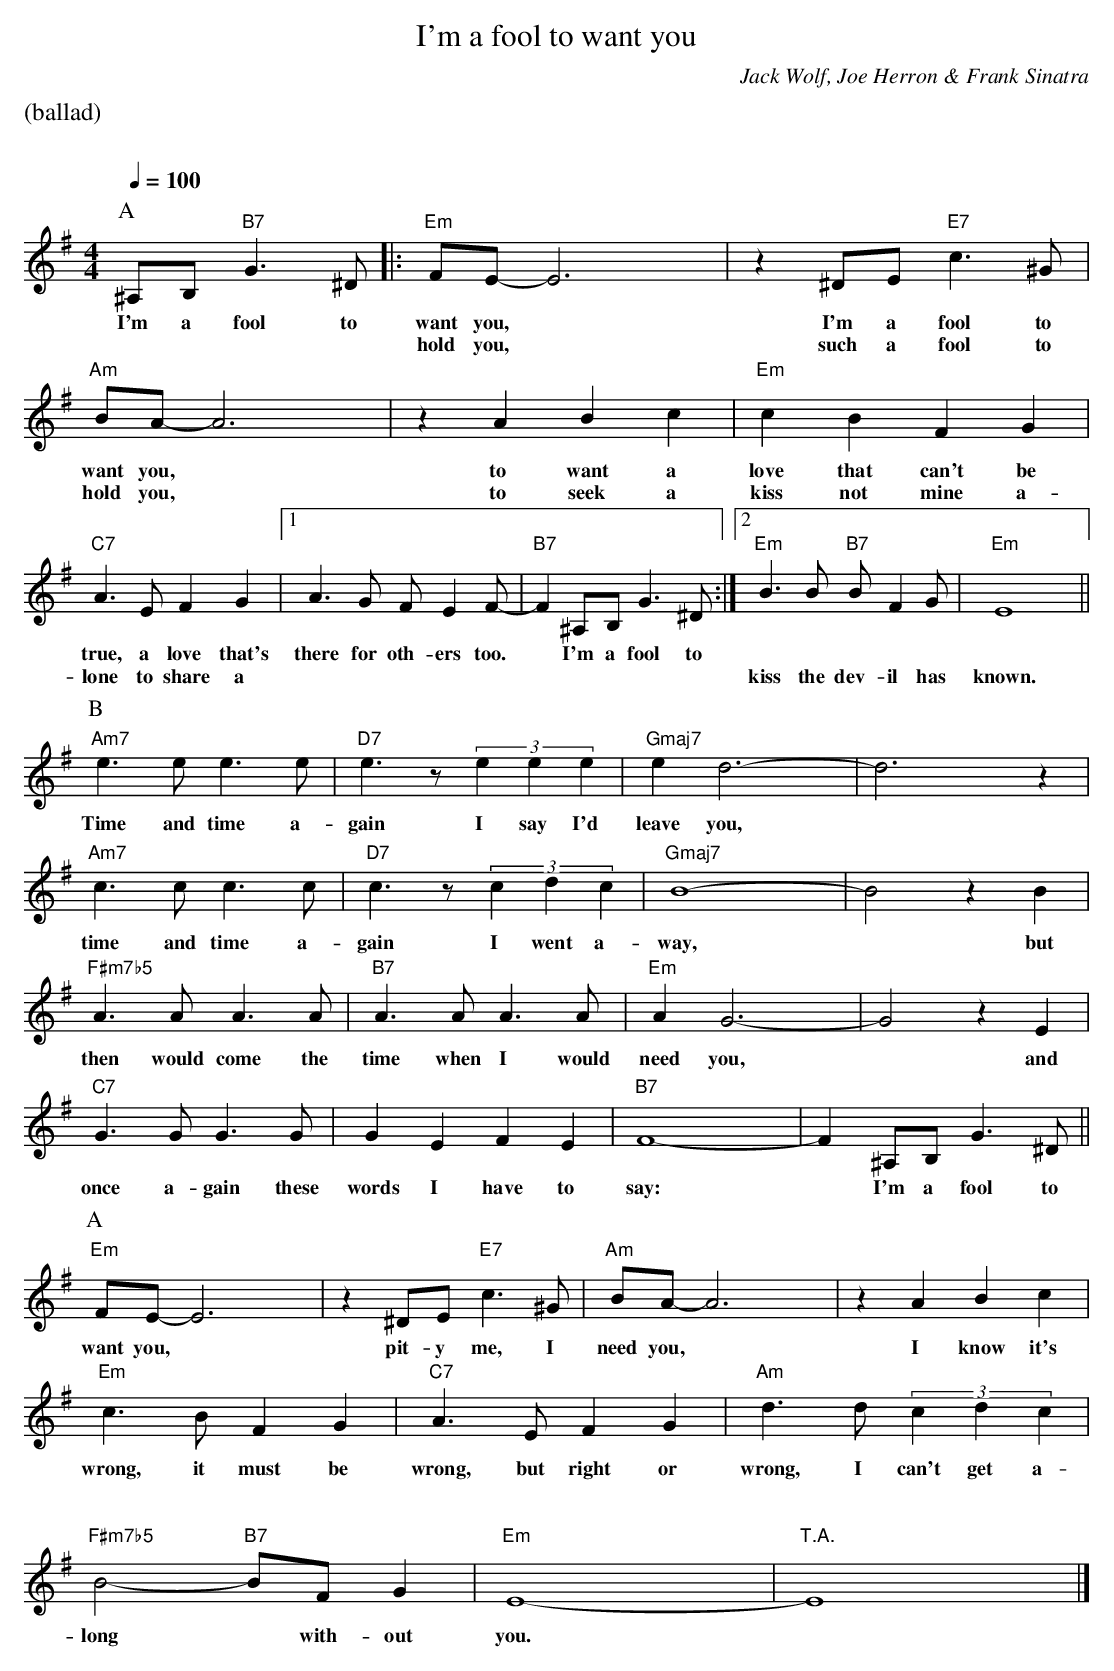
X:1
T:I'm a fool to want you
M:4/4
L:1/4
C:Jack Wolf, Joe Herron & Frank Sinatra
Q:1/4=100
%%staves (chords melody)
K:G
%%text (ballad)
%%vskip 20
P:A
V:chords
x "B7"x2 |: "Em"x2 x2 | x2 "E7"x2 | "Am"x2 x2 | x2 x2 | "Em"x2 x2 |
"C7"x2 x2 |[1 x2 x2 | "B7"x2 x2 :|[2 "Em"x2 "B7"x2 | "Em"x2 x2 ||
V:melody
^A,/B,/ G>^D |: F/E/-E3 | z^D/E/ c>^G | B/A/-A3 | zABc | cB FG |
w:I'm a fool to want you,* I'm a fool to want you,* to want a love that can't be
w:****hold you,* such a fool to hold you,* to seek a kiss not mine a-
A>E FG |[1 A>G F/EF/- | F^A,/B,/ G>^D :|[2 B>B B/FG/ | E4 ||
w:true, a love that's there for oth-ers too.* I'm a fool to******
w:lone to share a ********** kiss the dev-il has known.
P:B
V:chords
"Am7"x2 x2 | "D7"x2 x2 | "Gmaj7"x2 x2 | x2 x2 |
"Am7"x2 x2 | "D7"x2 x2 | "Gmaj7"x2 x2 | x2 x2 |
"F#m7b5"x2 x2 | "B7"x2 x2 | "Em"x2 x2 | x2 x2 |
"C7"x2 x2 | x2 x2 | "B7"x2 x2 | x2 x2 ||
V:melody
e>e e>e | e>z (3eee | ed3- | d3z |
w:Time and time a-gain I say I'd leave you,*
c>c c>c | c>z (3cdc | B4- | B2 zB |
w:time and time a-gain I went a-way,* but
A>A A>A | A>A A>A | AG3- | G2 zE |
w:then would come the time when I would need you,* and
G>G G>G | GEFE | F4- | F^A,/B,/ G>^D ||
w:once a-gain these words I have to say:* I'm a fool to
P:A
V:chords
"Em"x2 x2 | x2 "E7"x2 | "Am"x2 x2 | x2 x2 |
"Em"x2 x2 | "C7"x2 x2 | "Am"x2 x2 |
"F#m7b5"x2 "B7"x2 | "Em"x2 x2 | "T.A."x2 x2 |]
V:melody
F/E/-E3 | z^D/E/ c>^G | B/A/-A3 | zABc |
w:want you,* pit-y me, I need you,* I know it's
c>B FG | A>E FG | d>d (3cdc |
w:wrong, it must be wrong, but right or wrong, I can't get a-
B2- B/F/G | E4- | E4 |]
w:long* with-out you.*
